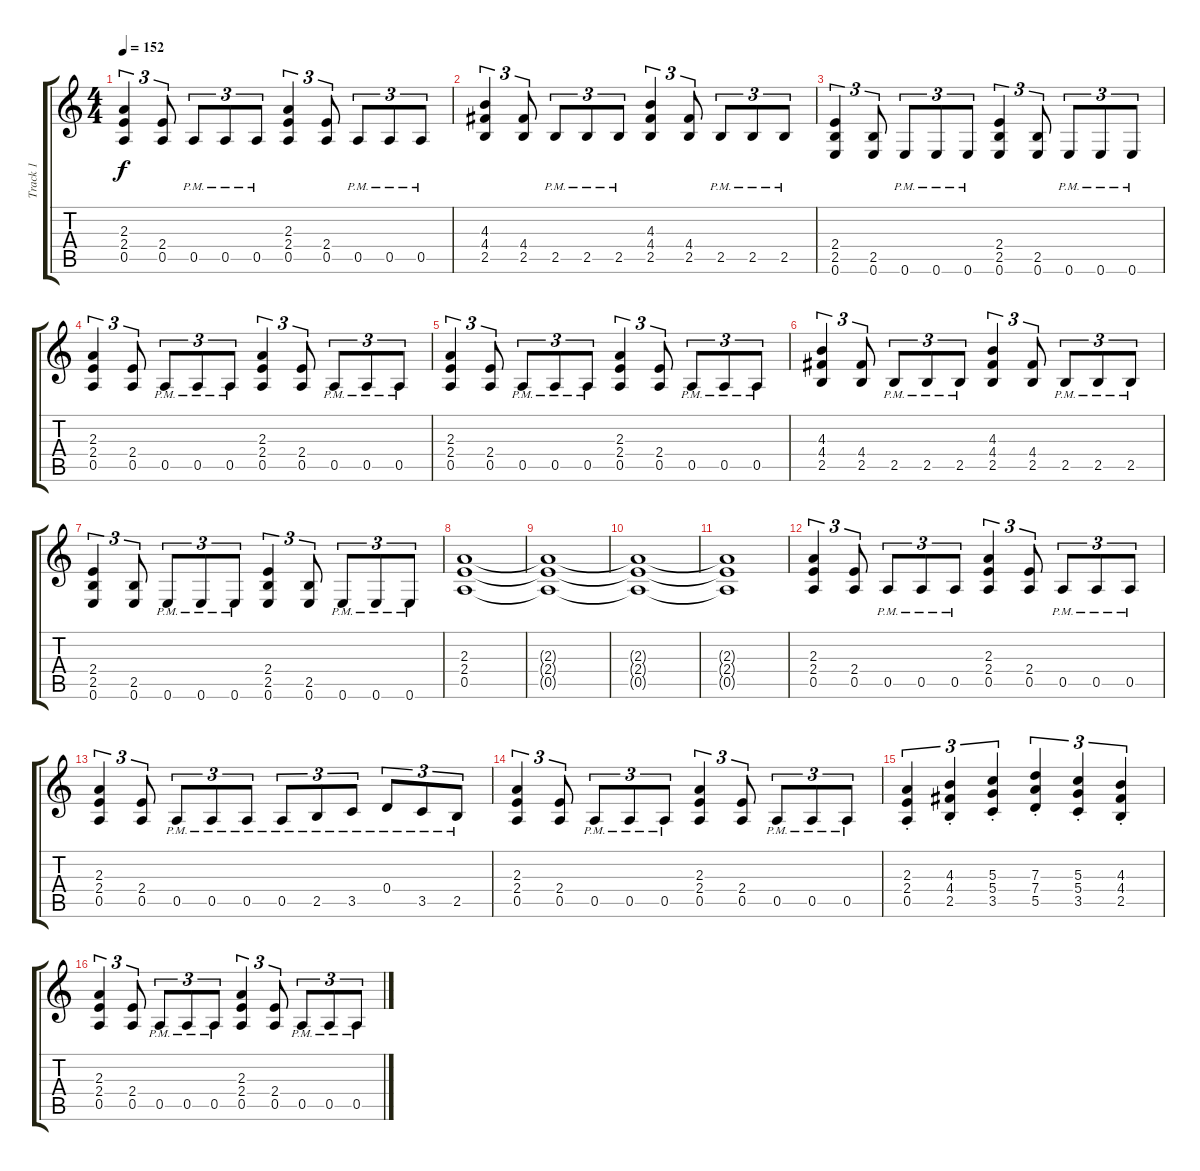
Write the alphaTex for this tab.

\track ("Track 1" "Track 1") {instrument electricguitarjazz}
\staff {score tabs}
\tuning (D4 B3 G3 D3 A2 E2) {hide}
\ts (4 4)
\tempo 152
\clef g2
\ks c
(2.3 2.4 0.5).4{tu (3 2) dy f} (2.4 0.5).8{tu (3 2)} 0.5{pm}.8{tu (3 2)} 0.5{pm}.8{tu (3 2)} 0.5{pm}.8{tu (3 2)} (2.3 2.4 0.5).4{tu (3 2)} (2.4 0.5).8{tu (3 2)} 0.5{pm}.8{tu (3 2)} 0.5{pm}.8{tu (3 2)} 0.5{pm}.8{tu (3 2)} |
(4.3 4.4 2.5).4{tu (3 2)} (4.4 2.5).8{tu (3 2)} 2.5{pm}.8{tu (3 2)} 2.5{pm}.8{tu (3 2)} 2.5{pm}.8{tu (3 2)} (4.3 4.4 2.5).4{tu (3 2)} (4.4 2.5).8{tu (3 2)} 2.5{pm}.8{tu (3 2)} 2.5{pm}.8{tu (3 2)} 2.5{pm}.8{tu (3 2)} |
(2.4 2.5 0.6).4{tu (3 2)} (2.5 0.6).8{tu (3 2)} 0.6{pm}.8{tu (3 2)} 0.6{pm}.8{tu (3 2)} 0.6{pm}.8{tu (3 2)} (2.4 2.5 0.6).4{tu (3 2)} (2.5 0.6).8{tu (3 2)} 0.6{pm}.8{tu (3 2)} 0.6{pm}.8{tu (3 2)} 0.6{pm}.8{tu (3 2)} |
(2.3 2.4 0.5).4{tu (3 2)} (2.4 0.5).8{tu (3 2)} 0.5{pm}.8{tu (3 2)} 0.5{pm}.8{tu (3 2)} 0.5{pm}.8{tu (3 2)} (2.3 2.4 0.5).4{tu (3 2)} (2.4 0.5).8{tu (3 2)} 0.5{pm}.8{tu (3 2)} 0.5{pm}.8{tu (3 2)} 0.5{pm}.8{tu (3 2)} |
(2.3 2.4 0.5).4{tu (3 2)} (2.4 0.5).8{tu (3 2)} 0.5{pm}.8{tu (3 2)} 0.5{pm}.8{tu (3 2)} 0.5{pm}.8{tu (3 2)} (2.3 2.4 0.5).4{tu (3 2)} (2.4 0.5).8{tu (3 2)} 0.5{pm}.8{tu (3 2)} 0.5{pm}.8{tu (3 2)} 0.5{pm}.8{tu (3 2)} |
(4.3 4.4 2.5).4{tu (3 2)} (4.4 2.5).8{tu (3 2)} 2.5{pm}.8{tu (3 2)} 2.5{pm}.8{tu (3 2)} 2.5{pm}.8{tu (3 2)} (4.3 4.4 2.5).4{tu (3 2)} (4.4 2.5).8{tu (3 2)} 2.5{pm}.8{tu (3 2)} 2.5{pm}.8{tu (3 2)} 2.5{pm}.8{tu (3 2)} |
(2.4 2.5 0.6).4{tu (3 2)} (2.5 0.6).8{tu (3 2)} 0.6{pm}.8{tu (3 2)} 0.6{pm}.8{tu (3 2)} 0.6{pm}.8{tu (3 2)} (2.4 2.5 0.6).4{tu (3 2)} (2.5 0.6).8{tu (3 2)} 0.6{pm}.8{tu (3 2)} 0.6{pm}.8{tu (3 2)} 0.6{pm}.8{tu (3 2)} |
(2.3 2.4 0.5).1 |
(2.3{t} 2.4{t} 0.5{t}).1 |
(2.3{t} 2.4{t} 0.5{t}).1 |
(2.3{t} 2.4{t} 0.5{t}).1 |
(2.3 2.4 0.5).4{tu (3 2)} (2.4 0.5).8{tu (3 2)} 0.5{pm}.8{tu (3 2)} 0.5{pm}.8{tu (3 2)} 0.5{pm}.8{tu (3 2)} (2.3 2.4 0.5).4{tu (3 2)} (2.4 0.5).8{tu (3 2)} 0.5{pm}.8{tu (3 2)} 0.5{pm}.8{tu (3 2)} 0.5{pm}.8{tu (3 2)} |
(2.3 2.4 0.5).4{tu (3 2)} (2.4 0.5).8{tu (3 2)} 0.5{pm}.8{tu (3 2)} 0.5{pm}.8{tu (3 2)} 0.5{pm}.8{tu (3 2)} 0.5{pm}.8{tu (3 2)} 2.5{pm}.8{tu (3 2)} 3.5{pm}.8{tu (3 2)} 0.4{pm}.8{tu (3 2)} 3.5{pm}.8{tu (3 2)} 2.5{pm}.8{tu (3 2)} |
(2.3 2.4 0.5).4{tu (3 2)} (2.4 0.5).8{tu (3 2)} 0.5{pm}.8{tu (3 2)} 0.5{pm}.8{tu (3 2)} 0.5{pm}.8{tu (3 2)} (2.3 2.4 0.5).4{tu (3 2)} (2.4 0.5).8{tu (3 2)} 0.5{pm}.8{tu (3 2)} 0.5{pm}.8{tu (3 2)} 0.5{pm}.8{tu (3 2)} |
(2.3{st} 2.4{st} 0.5{st}).4{tu (3 2)} (4.3{st} 4.4{st} 2.5{st}).4{tu (3 2)} (5.3{st} 5.4{st} 3.5{st}).4{tu (3 2)} (7.3{st} 7.4{st} 5.5{st}).4{tu (3 2)} (5.3{st} 5.4{st} 3.5{st}).4{tu (3 2)} (4.3{st} 4.4{st} 2.5{st}).4{tu (3 2)} |
(2.3 2.4 0.5).4{tu (3 2)} (2.4 0.5).8{tu (3 2)} 0.5{pm}.8{tu (3 2)} 0.5{pm}.8{tu (3 2)} 0.5{pm}.8{tu (3 2)} (2.3 2.4 0.5).4{tu (3 2)} (2.4 0.5).8{tu (3 2)} 0.5{pm}.8{tu (3 2)} 0.5{pm}.8{tu (3 2)} 0.5{pm}.8{tu (3 2)}
